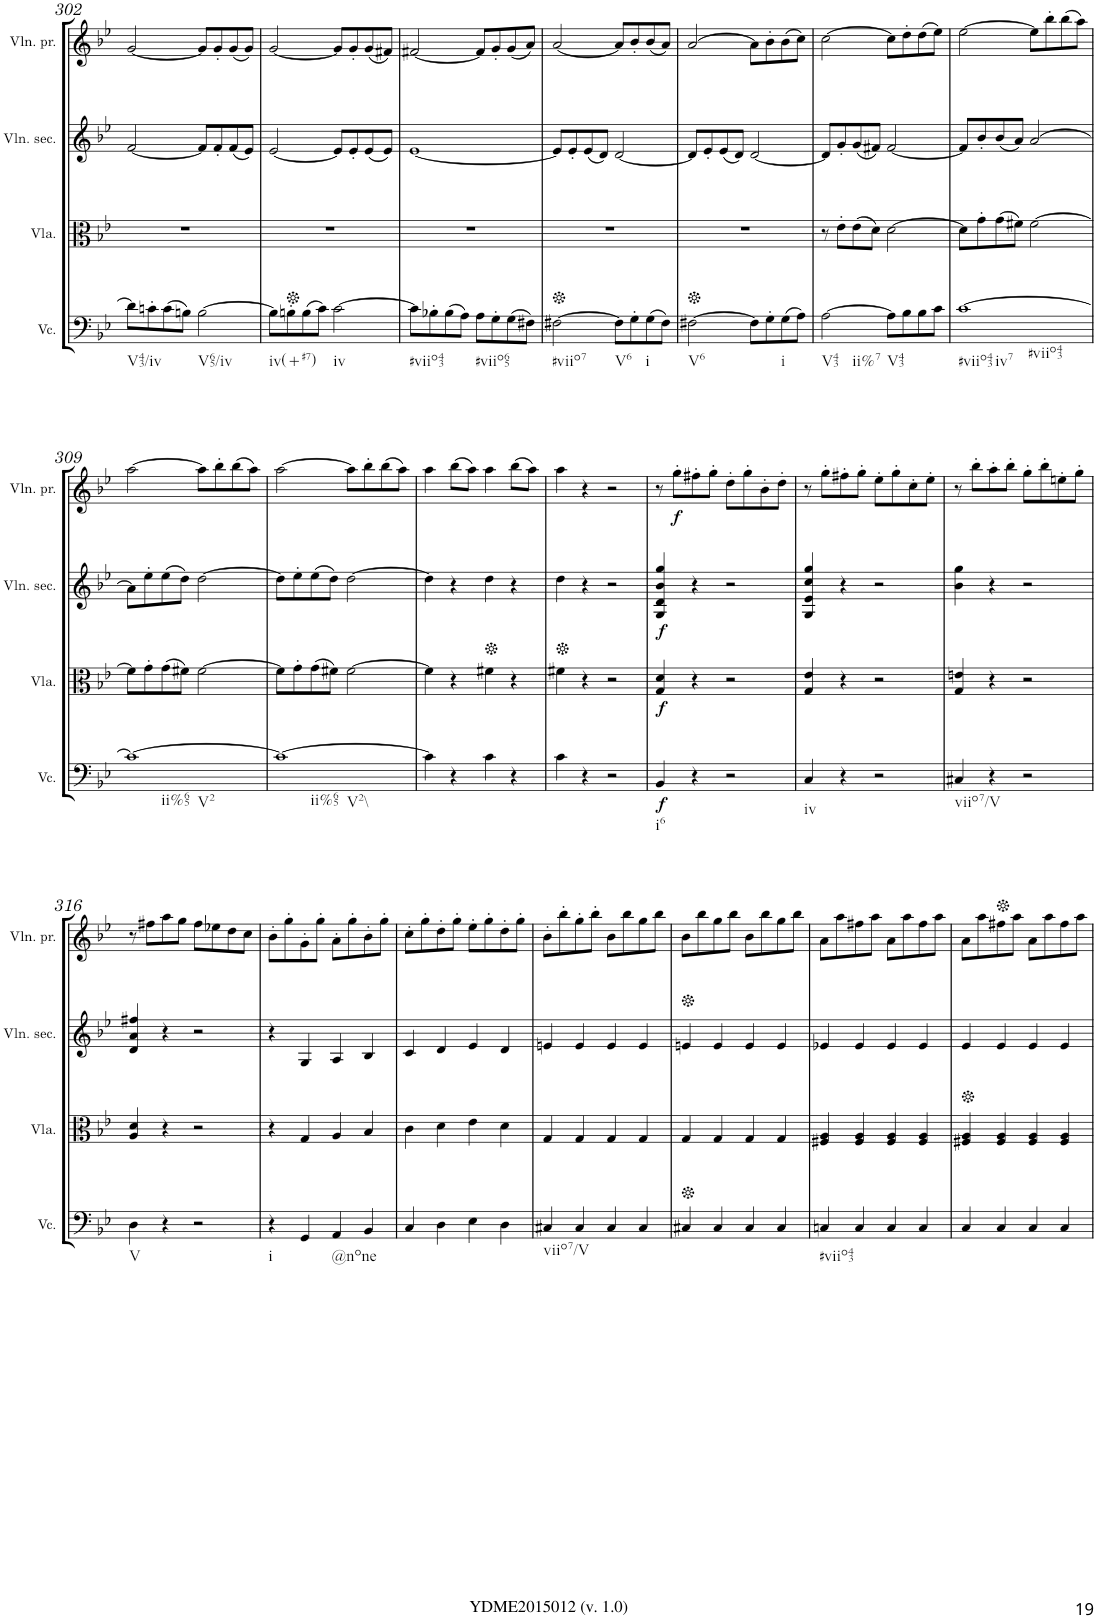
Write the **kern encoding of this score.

**kern	**dynam	**kern	**dynam	**kern	**dynam	**kern	**dynam
*part4	*part4	*part3	*part3	*part2	*part2	*part1	*part1
*staff4	*staff4	*staff3	*staff3	*staff2	*staff2	*staff1	*staff1
*I"Violoncelle	*	*I"Viola	*	*I"Violino secondo	*	*I"Violino primo	*
*I'Vc.	*	*I'Vla.	*	*I'Vln. sec.	*	*I'Vln. pr.	*
!!LO:PB:g=z
*clefF4	*	*clefC3	*	*clefG2	*	*clefG2	*
*k[b-e-]	*	*k[b-e-]	*	*k[b-e-]	*	*k[b-e-]	*
*B-:	*	*B-:	*	*B-:	*	*B-:	*
*M2/2	*	*M2/2	*	*M2/2	*	*M2/2	*
*met(c|)	*	*met(c|)	*	*met(c|)	*	*met(c|)	*
=302	=302	=302	=302	=302	=302	=302	=302
!LO:TX:b:t=V43/iv	!	!	!	!	!	!	!
8d\L]	.	1r	.	[2f/	.	[2g/	.
8cn'\	.	.	.	.	.	.	.
(>8c\	.	.	.	.	.	.	.
8Bn\J)	.	.	.	.	.	.	.
!LO:TX:b:t=V65/iv	!	!	!	!	!	!	!
[2B\	.	.	.	8f/L]	.	8g/L]	.
.	.	.	.	8f'/	.	8g'/	.
.	.	.	.	(<8f/	.	(<8g/	.
.	.	.	.	8e-/J)	.	8g/J)	.
=303	=303	=303	=303	=303	=303	=303	=303
!LO:TX:b:t=iv(+#7)	!	!	!	!	!	!	!
8B\L]	.	1r	.	[2e-/	.	[2g/	.
8Bn'\	.	.	.	.	.	.	.
(>8B\	.	.	.	.	.	.	.
8c\J)	.	.	.	.	.	.	.
!LO:TX:b:t=iv	!	!	!	!	!	!	!
[2c\	.	.	.	8e-/L]	.	8g/L]	.
.	.	.	.	8e-'/	.	8g'/	.
.	.	.	.	(<8e-/	.	(<8g/	.
.	.	.	.	8e-/J)	.	8f#X/J)	.
=304	=304	=304	=304	=304	=304	=304	=304
!LO:TX:b:t=#viio43	!	!	!	!	!	!	!
8c\L]	.	1r	.	[1e-	.	[2f#X/	.
8B-X'\	.	.	.	.	.	.	.
(>8B-\	.	.	.	.	.	.	.
8A\J)	.	.	.	.	.	.	.
!LO:TX:b:t=#viio65	!	!	!	!	!	!	!
8A\L	.	.	.	.	.	8f#/L]	.
8G'\	.	.	.	.	.	8g'/	.
(>8G\	.	.	.	.	.	(<8g/	.
8F#X\J)	.	.	.	.	.	8a/J)	.
=305	=305	=305	=305	=305	=305	=305	=305
!LO:TX:b:t=#viio7	!	!	!	!	!	!	!
[2F#X\	.	1r	.	8e-/L]	.	[2a/	.
.	.	.	.	8e-'/	.	.	.
.	.	.	.	(<8e-/	.	.	.
.	.	.	.	8d/J)	.	.	.
!LO:TX:b:t=V6	!	!	!	!	!	!	!
8F#\L]	.	.	.	[2d/	.	8a/L]	.
8G'\	.	.	.	.	.	8b-'/	.
!LO:TX:b:t=i	!	!	!	!	!	!	!
(>8G\	.	.	.	.	.	(<8b-/	.
8F#\J)	.	.	.	.	.	8a/J)	.
=306	=306	=306	=306	=306	=306	=306	=306
!LO:TX:b:t=V6	!	!	!	!	!	!	!
[2F#X\	.	1r	.	8d/L]	.	[2a/	.
.	.	.	.	8e-'/	.	.	.
.	.	.	.	(<8e-/	.	.	.
.	.	.	.	8d/J)	.	.	.
8F#\L]	.	.	.	[2d/	.	8a\L]	.
8G'\	.	.	.	.	.	8b-'\	.
!LO:TX:b:t=i	!	!	!	!	!	!	!
(>8G\	.	.	.	.	.	(>8b-\	.
8A\J)	.	.	.	.	.	8cc\J)	.
=307	=307	=307	=307	=307	=307	=307	=307
!LO:TX:b:t=V43	!	!	!	!	!	!	!
!LO:TX:b:t=ii%7	!	!	!	!	!	!	!
[2A\	.	8r	.	8d/L]	.	[2cc\	.
.	.	8e-'\L	.	8g'/	.	.	.
.	.	(>8e-\	.	(<8g/	.	.	.
.	.	8d\J)	.	8f#X/J)	.	.	.
!LO:TX:b:t=V43	!	!	!	!	!	!	!
8A\L]	.	[2d\	.	[2f#/	.	8cc\L]	.
8B-\	.	.	.	.	.	8dd'\	.
8B-\	.	.	.	.	.	(>8dd\	.
8c\J	.	.	.	.	.	8ee-\J)	.
=308	=308	=308	=308	=308	=308	=308	=308
!LO:TX:b:t=#viio43	!	!	!	!	!	!	!
!LO:TX:b:t=iv7	!	!	!	!	!	!	!
!LO:TX:b:t=#viio43	!	!	!	!	!	!	!
[1c	.	8d\L]	.	8f#/L]	.	[2ee-\	.
.	.	8g'\	.	8b-'/	.	.	.
.	.	(>8g\	.	(<8b-/	.	.	.
.	.	8f#X\J)	.	8a/J)	.	.	.
.	.	[2f#\	.	[2a/	.	8ee-\L]	.
.	.	.	.	.	.	8bb-'\	.
.	.	.	.	.	.	(>8bb-\	.
.	.	.	.	.	.	8aa\J)	.
!!LO:LB:g=z
=309	=309	=309	=309	=309	=309	=309	=309
!LO:TX:b:t=ii%65	!	!	!	!	!	!	!
!LO:TX:b:t=V2	!	!	!	!	!	!	!
1c_	.	8f#\L]	.	8a\L]	.	[2aa\	.
.	.	8g'\	.	8ee-'\	.	.	.
.	.	(>8g\	.	(>8ee-\	.	.	.
.	.	8f#X\J)	.	8dd\J)	.	.	.
.	.	[2f#\	.	[2dd\	.	8aa\L]	.
.	.	.	.	.	.	8bb-'\	.
.	.	.	.	.	.	(>8bb-\	.
.	.	.	.	.	.	8aa\J)	.
=310	=310	=310	=310	=310	=310	=310	=310
!LO:TX:b:t=ii%65	!	!	!	!	!	!	!
!LO:TX:b:t=V2\\	!	!	!	!	!	!	!
1c_	.	8f#\L]	.	8dd\L]	.	[2aa\	.
.	.	8g'\	.	8ee-'\	.	.	.
.	.	(>8g\	.	(>8ee-\	.	.	.
.	.	8f#X\J)	.	8dd\J)	.	.	.
.	.	[2f#\	.	[2dd\	.	8aa\L]	.
.	.	.	.	.	.	8bb-'\	.
.	.	.	.	.	.	(>8bb-\	.
.	.	.	.	.	.	8aa\J)	.
=311	=311	=311	=311	=311	=311	=311	=311
4c\]	.	4f#\]	.	4dd\]	.	4aa\	.
4r	.	4r	.	4r	.	(>8bb-\L	.
.	.	.	.	.	.	8aa\J)	.
4c\	.	4f#X\	.	4dd\	.	4aa\	.
4r	.	4r	.	4r	.	(>8bb-\L	.
.	.	.	.	.	.	8aa\J)	.
=312	=312	=312	=312	=312	=312	=312	=312
4c\	.	4f#X\	.	4dd\	.	4aa\	.
4r	.	4r	.	4r	.	4r	.
2r	.	2r	.	2r	.	2r	.
=313	=313	=313	=313	=313	=313	=313	=313
!LO:TX:b:t=i6	!	!	!	!	!	!	!
!	!LO:DY:b	!	!LO:DY:b	!	!LO:DY:b	!	!
4BB-/	f	4G/ 4d/	f	4G/ 4d/ 4b-/ 4gg/	f	8r	.
!	!	!	!	!	!	!	!LO:DY:b
.	.	.	.	.	.	8gg'\L	f
4r	.	4r	.	4r	.	8ff#X'\	.
.	.	.	.	.	.	8gg'\J	.
2r	.	2r	.	2r	.	8dd'\L	.
.	.	.	.	.	.	8gg'\	.
.	.	.	.	.	.	8b-'\	.
.	.	.	.	.	.	8dd'\J	.
=314	=314	=314	=314	=314	=314	=314	=314
!LO:TX:b:t=iv	!	!	!	!	!	!	!
4C/	.	4G/ 4e-/	.	4G/ 4e-/ 4cc/ 4gg/	.	8r	.
.	.	.	.	.	.	8gg'\L	.
4r	.	4r	.	4r	.	8ff#X'\	.
.	.	.	.	.	.	8gg'\J	.
2r	.	2r	.	2r	.	8ee-'\L	.
.	.	.	.	.	.	8gg'\	.
.	.	.	.	.	.	8cc'\	.
.	.	.	.	.	.	8ee-'\J	.
=315	=315	=315	=315	=315	=315	=315	=315
!LO:TX:b:t=viio7/V	!	!	!	!	!	!	!
4C#X/	.	4G/ 4en/	.	4b-\ 4gg\	.	8r	.
.	.	.	.	.	.	8bb-'\L	.
4r	.	4r	.	4r	.	8aa'\	.
.	.	.	.	.	.	8bb-'\J	.
2r	.	2r	.	2r	.	8gg'\L	.
.	.	.	.	.	.	8bb-'\	.
.	.	.	.	.	.	8een'\	.
.	.	.	.	.	.	8gg'\J	.
!!LO:LB:g=z
=316	=316	=316	=316	=316	=316	=316	=316
!LO:TX:b:t=V	!	!	!	!	!	!	!
4D\	.	4A/ 4d/	.	4d/ 4a/ 4ff#X/	.	8r	.
.	.	.	.	.	.	8ff#X\L	.
4r	.	4r	.	4r	.	8aa\	.
.	.	.	.	.	.	8gg\J	.
2r	.	2r	.	2r	.	8ff#\L	.
.	.	.	.	.	.	8ee-X\	.
.	.	.	.	.	.	8dd\	.
.	.	.	.	.	.	8cc\J	.
=317	=317	=317	=317	=317	=317	=317	=317
!LO:TX:b:t=i	!	!	!	!	!	!	!
4r	.	4r	.	4r	.	8b-'\L	.
.	.	.	.	.	.	8gg'\	.
4GG/	.	4G/	.	4G/	.	8g'\	.
.	.	.	.	.	.	8gg'\J	.
!LO:TX:b:t=@none	!	!	!	!	!	!	!
4AA/	.	4A/	.	4A/	.	8a'\L	.
.	.	.	.	.	.	8gg'\	.
4BB-/	.	4B-/	.	4B-/	.	8b-'\	.
.	.	.	.	.	.	8gg'\J	.
=318	=318	=318	=318	=318	=318	=318	=318
4C/	.	4c\	.	4c/	.	8cc'\L	.
.	.	.	.	.	.	8gg'\	.
4D\	.	4d\	.	4d/	.	8dd'\	.
.	.	.	.	.	.	8gg'\J	.
4E-\	.	4e-\	.	4e-/	.	8ee-'\L	.
.	.	.	.	.	.	8gg'\	.
4D\	.	4d\	.	4d/	.	8dd'\	.
.	.	.	.	.	.	8gg'\J	.
=319	=319	=319	=319	=319	=319	=319	=319
!LO:TX:b:t=viio7/V	!	!	!	!	!	!	!
4C#X/	.	4G/	.	4en/	.	8b-'\L	.
.	.	.	.	.	.	8bb-'\	.
4C#/	.	4G/	.	4e/	.	8gg'\	.
.	.	.	.	.	.	8bb-'\J	.
4C#/	.	4G/	.	4e/	.	8b-\L	.
.	.	.	.	.	.	8bb-\	.
4C#/	.	4G/	.	4e/	.	8gg\	.
.	.	.	.	.	.	8bb-\J	.
=320	=320	=320	=320	=320	=320	=320	=320
4C#X/	.	4G/	.	4en/	.	8b-\L	.
.	.	.	.	.	.	8bb-\	.
4C#/	.	4G/	.	4e/	.	8gg\	.
.	.	.	.	.	.	8bb-\J	.
4C#/	.	4G/	.	4e/	.	8b-\L	.
.	.	.	.	.	.	8bb-\	.
4C#/	.	4G/	.	4e/	.	8gg\	.
.	.	.	.	.	.	8bb-\J	.
=321	=321	=321	=321	=321	=321	=321	=321
!LO:TX:b:t=#viio43	!	!	!	!	!	!	!
4Cn/	.	4F#X/ 4A/	.	4e-X/	.	8a\L	.
.	.	.	.	.	.	8aa\	.
4C/	.	4F#/ 4A/	.	4e-/	.	8ff#X\	.
.	.	.	.	.	.	8aa\J	.
4C/	.	4F#/ 4A/	.	4e-/	.	8a\L	.
.	.	.	.	.	.	8aa\	.
4C/	.	4F#/ 4A/	.	4e-/	.	8ff#\	.
.	.	.	.	.	.	8aa\J	.
=322	=322	=322	=322	=322	=322	=322	=322
4C/	.	4F#X/ 4A/	.	4e-/	.	8a\L	.
.	.	.	.	.	.	8aa\	.
4C/	.	4F#/ 4A/	.	4e-/	.	8ff#X\	.
.	.	.	.	.	.	8aa\J	.
4C/	.	4F#/ 4A/	.	4e-/	.	8a\L	.
.	.	.	.	.	.	8aa\	.
4C/	.	4F#/ 4A/	.	4e-/	.	8ff#\	.
.	.	.	.	.	.	8aa\J	.
=	=	=	=	=	=	=	=
*-	*-	*-	*-	*-	*-	*-	*-
